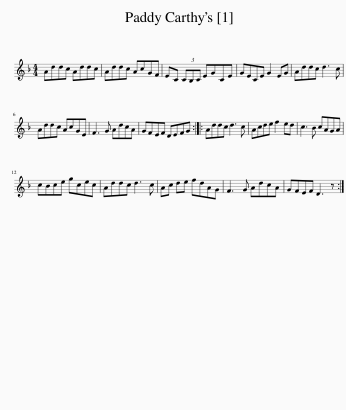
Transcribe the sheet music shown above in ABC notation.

X:1
L:1/8
M:4/4
I:linebreak $
K:Dmin
V:1 treble
V:1
 Addc Addc | Addc AcGF | EC (3CB,C EGCE | GECE G2 EG | Addc d3 c |$ %5
 Addc AcGE | F3 G AdcA | GFEF DEFG :: Addc d3 c | Acde f2 ed | %10
 c3 B cAGA |$ cBce gcec | Addc d3 c | Ac de fdAG | F3 G AdcA | %15
 GFEF D3 z :| %16
